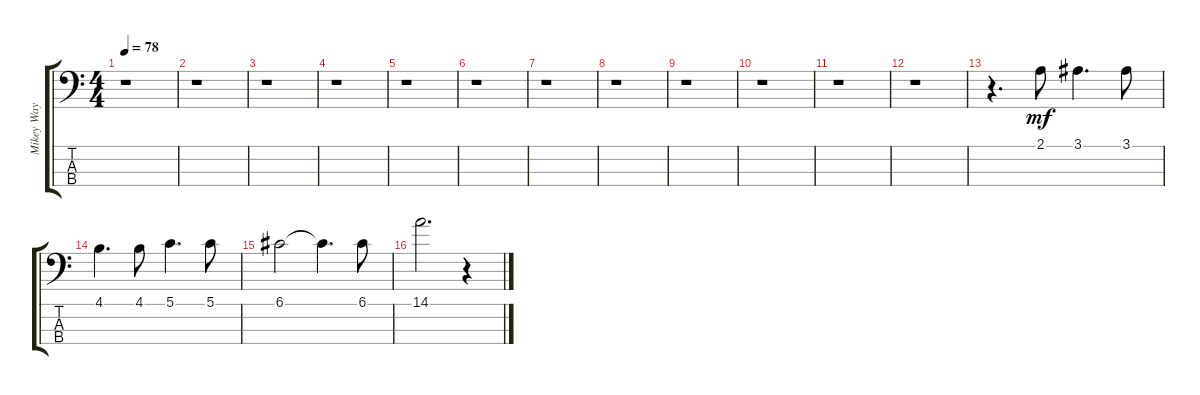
\track ("Mikey Way (bass guitar)" "Mikey Way ") {instrument electricbassfinger}
\staff {score tabs}
\tuning (G2 D2 A1 E1) {hide}
\ts (4 4)
\tempo 78
\clef f4
\ks c
r.1{dy mf instrument electricbassfinger} |
r.1 |
r.1 |
r.1 |
r.1 |
r.1 |
r.1 |
r.1 |
r.1 |
r.1 |
r.1 |
r.1 |
r.4{d} 2.1.8 3.1.4{d} 3.1.8 |
4.1.4{d} 4.1.8 5.1.4{d} 5.1.8 |
6.1.2 6.1{t}.4{d} 6.1.8 |
14.1.2{d} r.4
